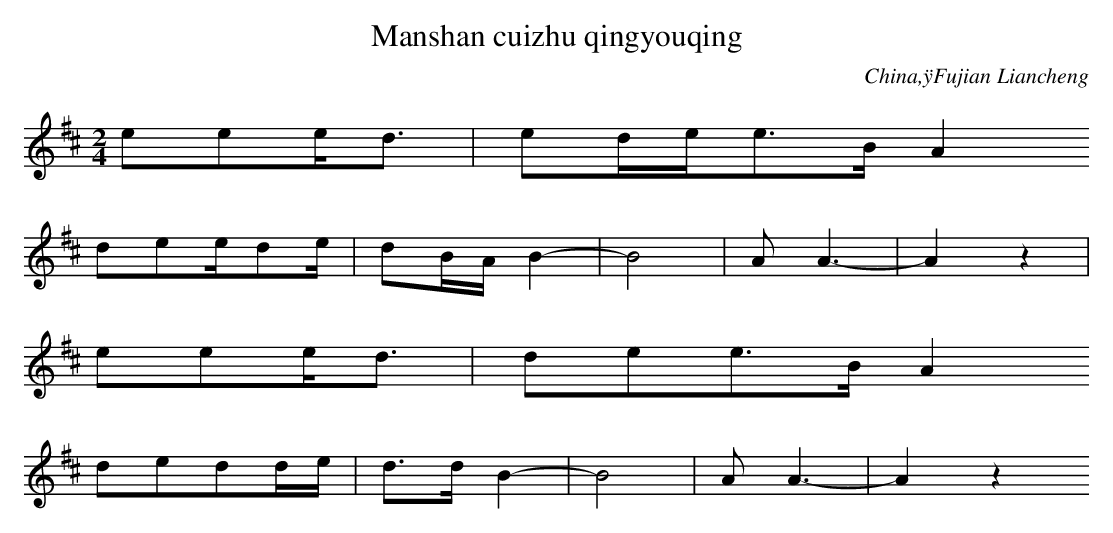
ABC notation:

X:1
T: Manshan cuizhu qingyouqing
O: China,ÿFujian Liancheng
M: 2/4
L: 1/16
K: D
e2e2ed3 | e2dee3BA4
d2e2ed2e | d2BAB4- | B8 | A2A6- | A4z4 |
e2e2ed3 | d2e2e3BA4
d2e2d2de | d3dB4- | B8 | A2A6- | A4z4
